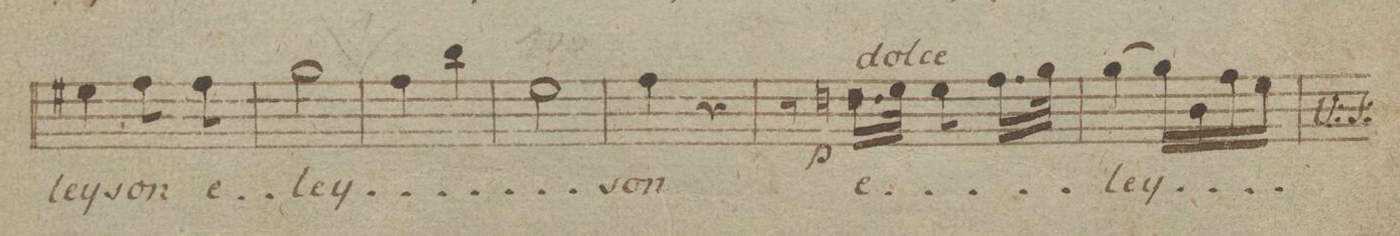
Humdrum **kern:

**kern	**text	**dynam
*I"Canto.	*	*
*clefC1	*	*
*k[b-e-]	*	*
*M2/4	*	*
4cc#X\	-ley-	.
8dd\	-son	.
8dd\	e-	.
=95	=95	=95
2ee-\	-ley-	.
=96	=96	=96
4dd\	.	.
4gg\	.	.
=97	=97	=97
2cc\	.	.
=98	=98	=98
4dd\	-son	.
4r	.	.
=99	=99	=99
8r	.	.
16.bn\LL	e-	p
32cc\JJk	.	.
8cc\	.	.
16.dd\LL	.	.
32ee-\JJk	.	.
=100	=100	=100
[4ee-\	-ley-	.
16ee-\LL]	.	.
16g\	.	.
16dd\	.	.
16cc\JJ	.	.
=101	=101	=101
*-	*-	*-
